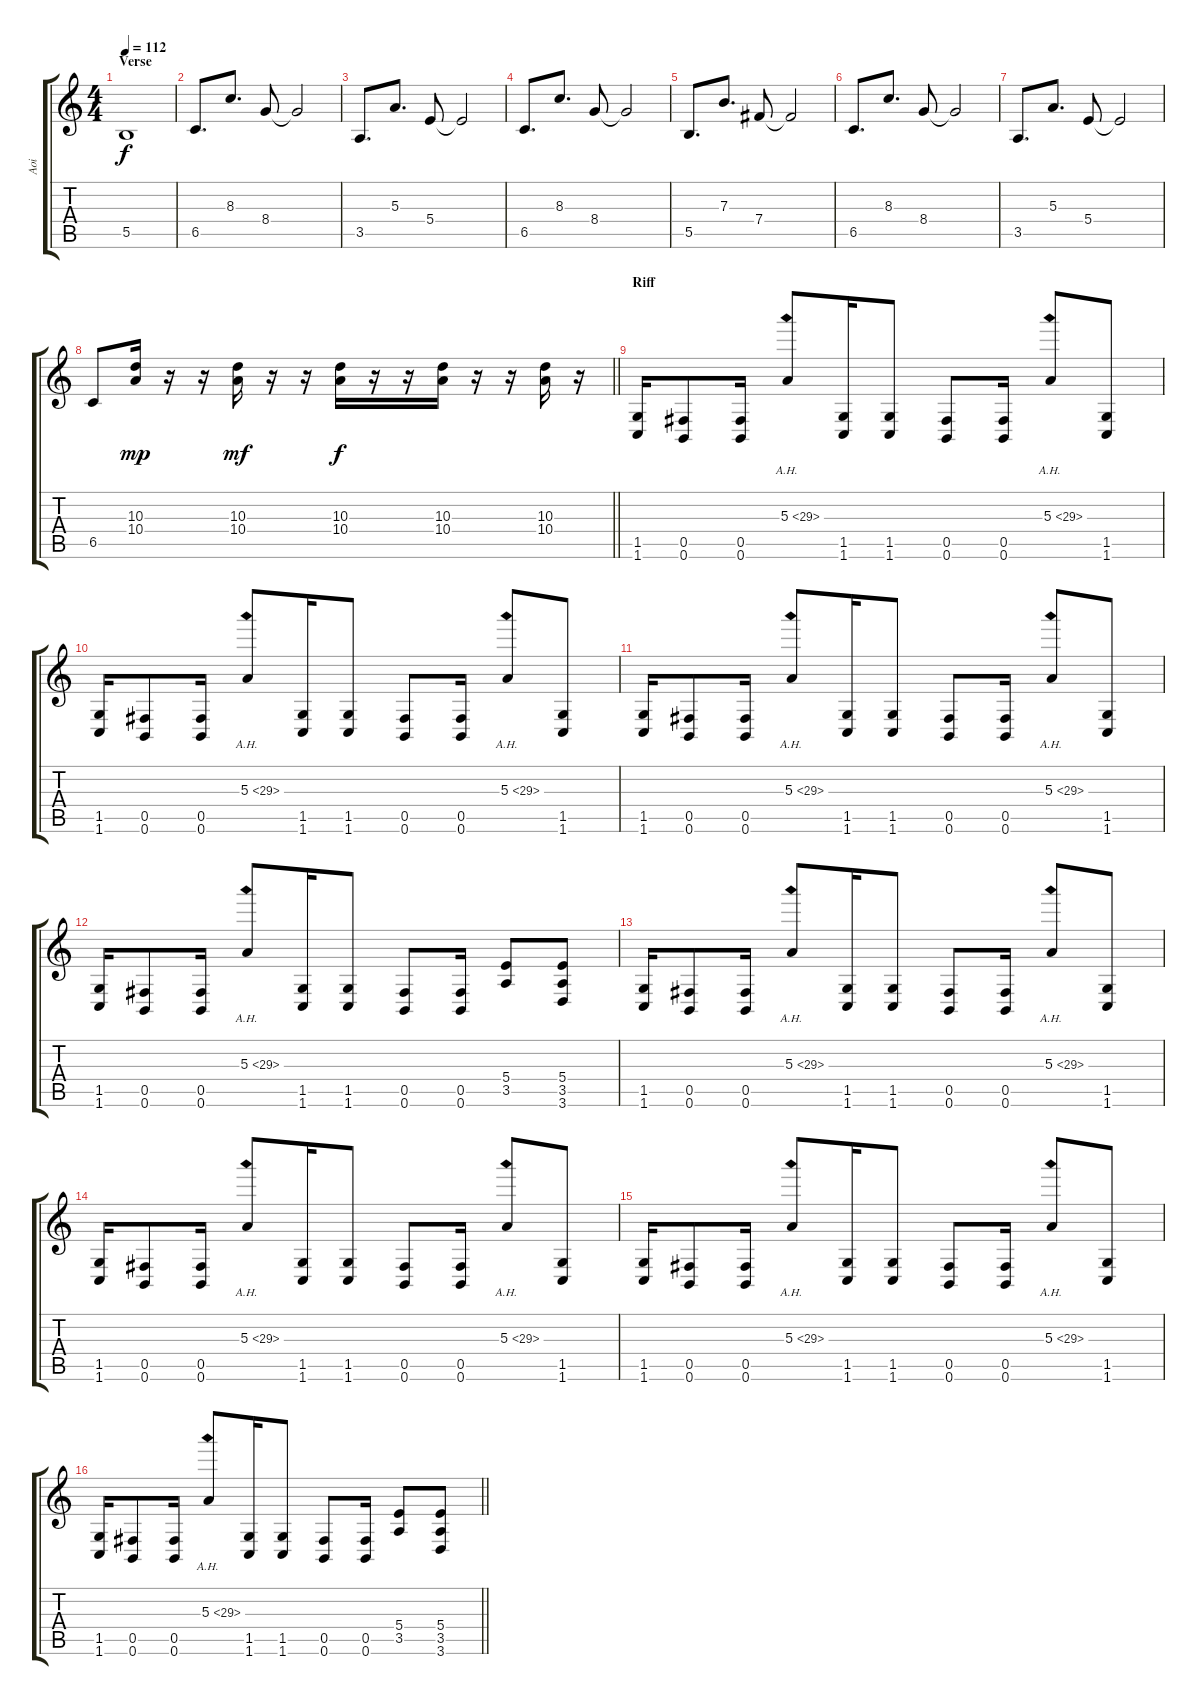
\track ("Aoi" "Aoi") {instrument overdrivenguitar}
\staff {score tabs}
\tuning (Db4 Ab3 E3 B2 Gb2 B1) {hide}
\ts (4 4)
\section ("" "Verse")
\tempo 112
\clef g2
\ks c
5.5.1{dy f instrument electricguitarclean} |
6.5.8{d} 8.3.8{d} 8.4.8 8.4{t}.2 |
3.5.8{d} 5.3.8{d} 5.4.8 5.4{t}.2 |
6.5.8{d} 8.3.8{d} 8.4.8 8.4{t}.2 |
5.5.8{d} 7.3.8{d} 7.4.8 7.4{t}.2 |
6.5.8{d} 8.3.8{d} 8.4.8 8.4{t}.2 |
3.5.8{d} 5.3.8{d} 5.4.8 5.4{t}.2 |
\barLineRight lightlight
6.5.8 (10.3 10.4).16{dy mp instrument distortionguitar} r.16 r.16 (10.3 10.4).16{dy mf} r.16 r.16 (10.3 10.4).16{dy f} r.16 r.16 (10.3 10.4).16 r.16 r.16 (10.3 10.4).16 r.16 |
\section ("" "Riff")
(1.5 1.6).16{instrument distortionguitar} (0.5 0.6).8 (0.5 0.6).16 5.3{ah 24}.8 (1.5 1.6).16 (1.5 1.6).8 (0.5 0.6).8 (0.5 0.6).16 5.3{ah 24}.8 (1.5 1.6).8 |
(1.5 1.6).16 (0.5 0.6).8 (0.5 0.6).16 5.3{ah 24}.8 (1.5 1.6).16 (1.5 1.6).8 (0.5 0.6).8 (0.5 0.6).16 5.3{ah 24}.8 (1.5 1.6).8 |
(1.5 1.6).16 (0.5 0.6).8 (0.5 0.6).16 5.3{ah 24}.8 (1.5 1.6).16 (1.5 1.6).8 (0.5 0.6).8 (0.5 0.6).16 5.3{ah 24}.8 (1.5 1.6).8 |
(1.5 1.6).16 (0.5 0.6).8 (0.5 0.6).16 5.3{ah 24}.8 (1.5 1.6).16 (1.5 1.6).8 (0.5 0.6).8 (0.5 0.6).16 (5.4 3.5).8 (5.4 3.5 3.6).8 |
(1.5 1.6).16 (0.5 0.6).8 (0.5 0.6).16 5.3{ah 24}.8 (1.5 1.6).16 (1.5 1.6).8 (0.5 0.6).8 (0.5 0.6).16 5.3{ah 24}.8 (1.5 1.6).8 |
(1.5 1.6).16 (0.5 0.6).8 (0.5 0.6).16 5.3{ah 24}.8 (1.5 1.6).16 (1.5 1.6).8 (0.5 0.6).8 (0.5 0.6).16 5.3{ah 24}.8 (1.5 1.6).8 |
(1.5 1.6).16 (0.5 0.6).8 (0.5 0.6).16 5.3{ah 24}.8 (1.5 1.6).16 (1.5 1.6).8 (0.5 0.6).8 (0.5 0.6).16 5.3{ah 24}.8 (1.5 1.6).8 |
\barLineRight lightlight
(1.5 1.6).16 (0.5 0.6).8 (0.5 0.6).16 5.3{ah 24}.8 (1.5 1.6).16 (1.5 1.6).8 (0.5 0.6).8 (0.5 0.6).16 (5.4 3.5).8 (5.4 3.5 3.6).8
